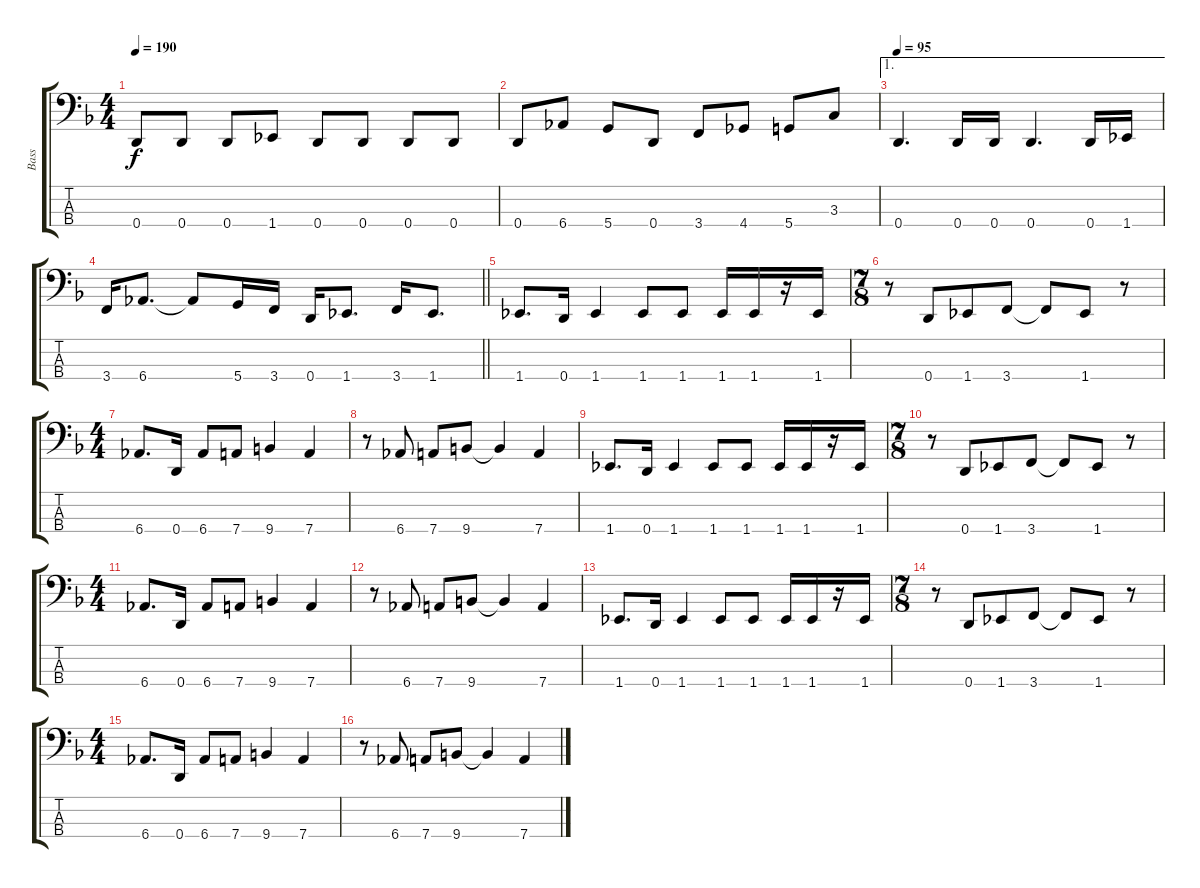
\track ("Bass" "Bass") {instrument electricbasspick}
\staff {score tabs}
\tuning (G2 D2 A1 D1) {hide}
\ts (4 4)
\tempo 190
\clef f4
\ks f
0.4.8{dy f} 0.4.8 0.4.8 1.4.8 0.4.8 0.4.8 0.4.8 0.4.8 |
0.4.8 6.4.8 5.4.8 0.4.8 3.4.8 4.4.8 5.4.8 3.3.8 |
\ae 1
\tempo 95
0.4.4{d} 0.4.16 0.4.16 0.4.4{d} 0.4.16 1.4.16 |
\barLineRight lightlight
3.4.16 6.4.8{d} 6.4{t}.8 5.4.16 3.4.16 0.4.16 1.4.8{d} 3.4.16 1.4.8{d} |
1.4.8{d} 0.4.16 1.4.4 1.4.8 1.4.8 1.4.16 1.4.16 r.16 1.4.16 |
\ts (7 8)
r.8 0.4.8 1.4.8 3.4.8 3.4{t}.8 1.4.8 r.8 |
\ts (4 4)
6.4.8{d} 0.4.16 6.4.8 7.4.8 9.4.4 7.4.4 |
r.8 6.4.8 7.4.8 9.4.8 9.4{t}.4 7.4.4 |
1.4.8{d} 0.4.16 1.4.4 1.4.8 1.4.8 1.4.16 1.4.16 r.16 1.4.16 |
\ts (7 8)
r.8 0.4.8 1.4.8 3.4.8 3.4{t}.8 1.4.8 r.8 |
\ts (4 4)
6.4.8{d} 0.4.16 6.4.8 7.4.8 9.4.4 7.4.4 |
r.8 6.4.8 7.4.8 9.4.8 9.4{t}.4 7.4.4 |
1.4.8{d} 0.4.16 1.4.4 1.4.8 1.4.8 1.4.16 1.4.16 r.16 1.4.16 |
\ts (7 8)
r.8 0.4.8 1.4.8 3.4.8 3.4{t}.8 1.4.8 r.8 |
\ts (4 4)
6.4.8{d} 0.4.16 6.4.8 7.4.8 9.4.4 7.4.4 |
r.8 6.4.8 7.4.8 9.4.8 9.4{t}.4 7.4.4
